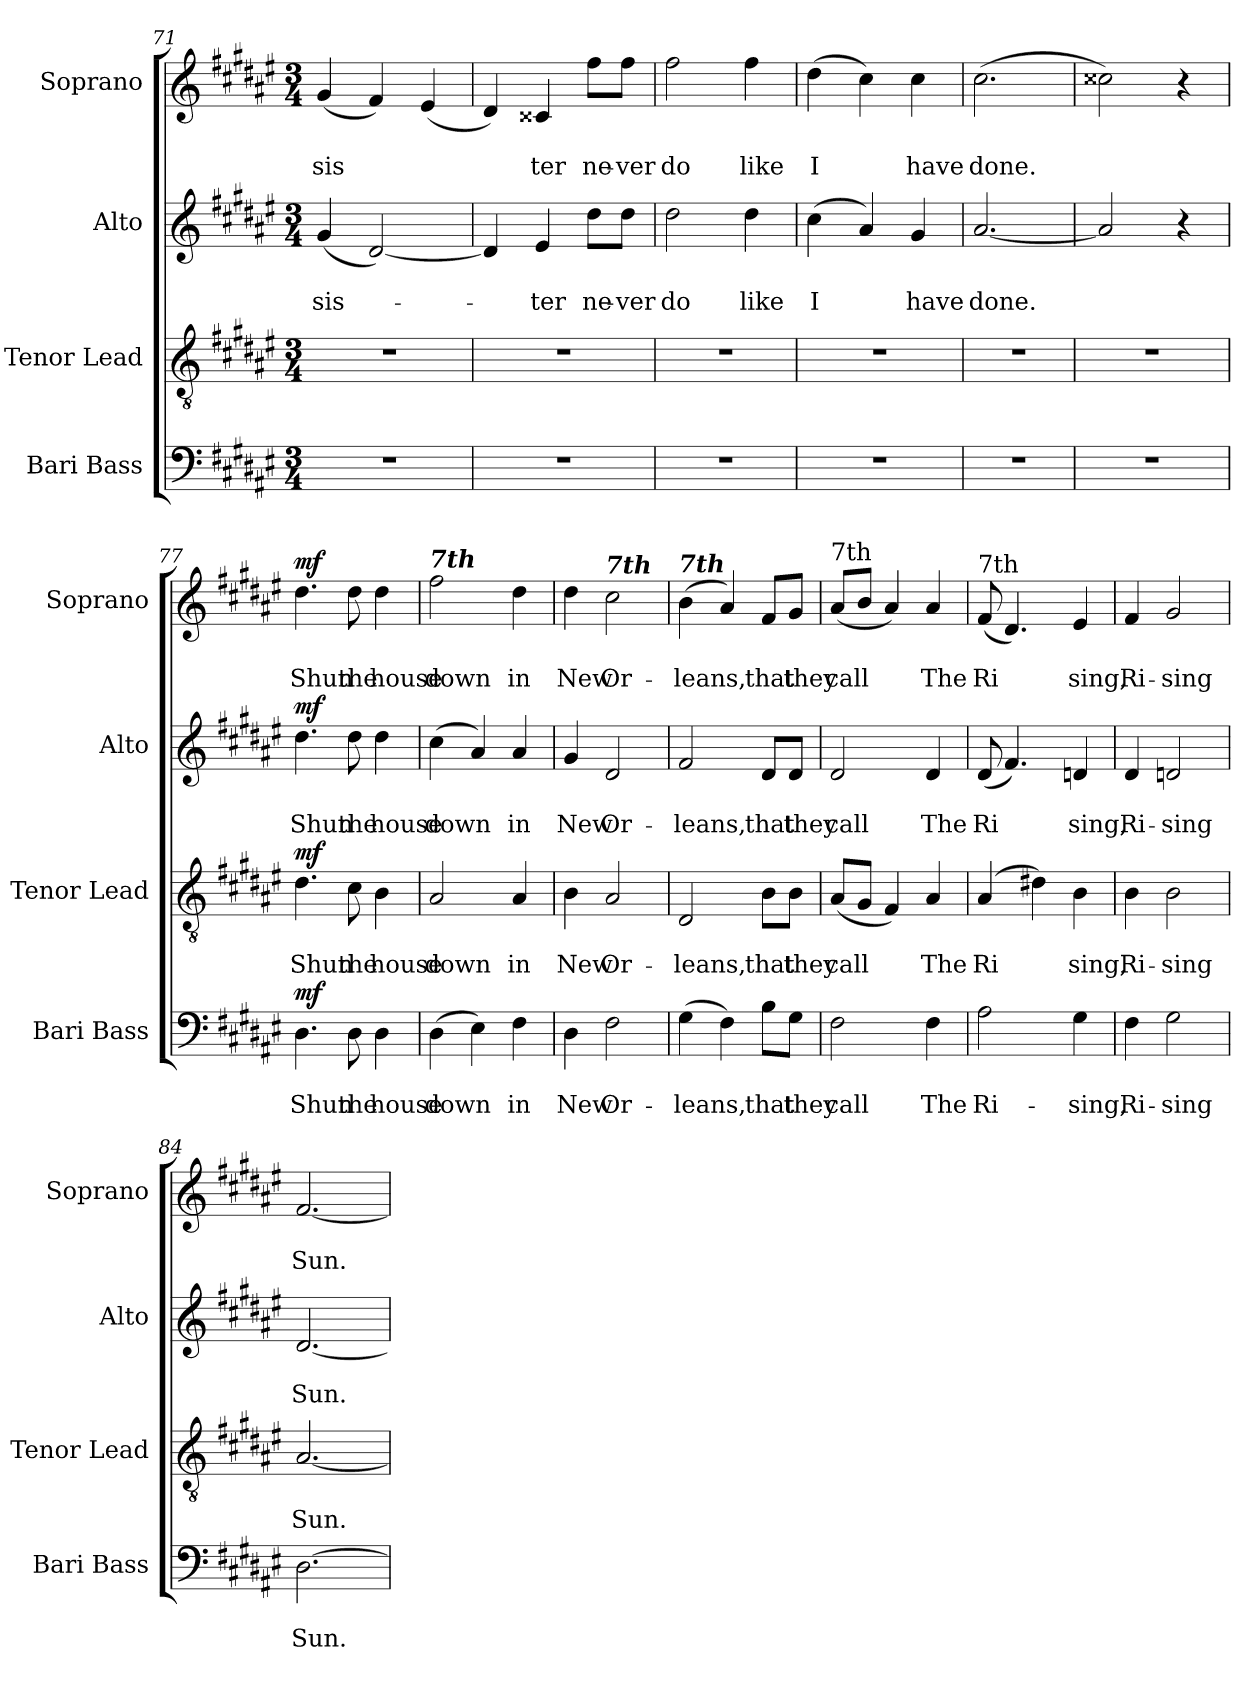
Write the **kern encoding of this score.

**kern	**text	**text	**dynam	**kern	**text	**text	**dynam	**kern	**text	**text	**dynam	**kern	**text	**text	**dynam
*part4	*part4	*part4	*part4	*part3	*part3	*part3	*part3	*part2	*part2	*part2	*part2	*part1	*part1	*part1	*part1
*staff4	*staff4	*staff4	*staff4	*staff3	*staff3	*staff3	*staff3	*staff2	*staff2	*staff2	*staff2	*staff1	*staff1	*staff1	*staff1
*I"Bari Bass	*	*	*	*I"Tenor Lead	*	*	*	*I"Alto	*	*	*	*I"Soprano	*	*	*
*I'Bari Bass	*	*	*	*I'Tenor  Lead	*	*	*	*I'Alto	*	*	*	*I'Soprano	*	*	*
*clefF4	*	*	*	*clefGv2	*	*	*	*clefG2	*	*	*	*clefG2	*	*	*
*k[f#c#g#d#a#e#]	*	*	*	*k[f#c#g#d#a#e#]	*	*	*	*k[f#c#g#d#a#e#]	*	*	*	*k[f#c#g#d#a#e#]	*	*	*
*M3/4	*	*	*	*M3/4	*	*	*	*M3/4	*	*	*	*M3/4	*	*	*
=71	=71	=71	=71	=71	=71	=71	=71	=71	=71	=71	=71	=71	=71	=71	=71
2.r	.	.	.	2.r	.	.	.	(4g#/	.	-sis-	.	(4g#/	.	-sis	.
.	.	.	.	.	.	.	.	[2d#/)	.	.	.	4f#/)	.	.	.
.	.	.	.	.	.	.	.	.	.	.	.	(4e#/	.	.	.
=72	=72	=72	=72	=72	=72	=72	=72	=72	=72	=72	=72	=72	=72	=72	=72
2.r	.	.	.	2.r	.	.	.	4d#/]	.	.	.	4d#/)	.	.	.
.	.	.	.	.	.	.	.	4e#/	.	ter	.	4c##X/	.	ter	.
.	.	.	.	.	.	.	.	8dd#\L	.	ne-	.	8ff#\L	.	ne-	.
.	.	.	.	.	.	.	.	8dd#\J	.	-ver	.	8ff#\J	.	-ver	.
=73	=73	=73	=73	=73	=73	=73	=73	=73	=73	=73	=73	=73	=73	=73	=73
2.r	.	.	.	2.r	.	.	.	2dd#\	.	do	.	2ff#\	.	do	.
.	.	.	.	.	.	.	.	4dd#\	.	like	.	4ff#\	.	like	.
=74	=74	=74	=74	=74	=74	=74	=74	=74	=74	=74	=74	=74	=74	=74	=74
2.r	.	.	.	2.r	.	.	.	(4cc#\	.	I	.	(4dd#\	.	I	.
.	.	.	.	.	.	.	.	4a#/)	.	.	.	4cc#\)	.	.	.
.	.	.	.	.	.	.	.	4g#/	.	have	.	4cc#\	.	have	.
=75	=75	=75	=75	=75	=75	=75	=75	=75	=75	=75	=75	=75	=75	=75	=75
2.r	.	.	.	2.r	.	.	.	[2.a#/	.	done.	.	(2.cc#\	.	done.	.
=76	=76	=76	=76	=76	=76	=76	=76	=76	=76	=76	=76	=76	=76	=76	=76
2.r	.	.	.	2.r	.	.	.	2a#/]	.	.	.	2cc##X\)	.	.	.
.	.	.	.	.	.	.	.	4r	.	.	.	4r	.	.	.
!!LO:PB:g=z
=77	=77	=77	=77	=77	=77	=77	=77	=77	=77	=77	=77	=77	=77	=77	=77
!	!	!	!LO:DY:a	!	!	!	!LO:DY:a	!	!	!	!LO:DY:a	!	!	!	!LO:DY:a
4.D#\	.	Shun	mf	4.d#\	.	Shun	mf	4.dd#\	.	Shun	mf	4.dd#\	.	Shun	mf
8D#\	.	the	.	8c#\	.	the	.	8dd#\	.	the	.	8dd#\	.	the	.
4D#\	.	house	.	4B\	.	house	.	4dd#\	.	house	.	4dd#\	.	house	.
=78	=78	=78	=78	=78	=78	=78	=78	=78	=78	=78	=78	=78	=78	=78	=78
!	!	!	!	!	!	!	!	!	!	!	!	!LO:TX:a:Bi:t=7th	!	!	!
(4D#\	.	down	.	2A#/	.	down	.	(4cc#\	.	down	.	2ff#\	.	down	.
4E#\)	.	.	.	.	.	.	.	4a#/)	.	.	.	.	.	.	.
4F#\	.	in	.	4A#/	.	in	.	4a#/	.	in	.	4dd#\	.	in	.
=79	=79	=79	=79	=79	=79	=79	=79	=79	=79	=79	=79	=79	=79	=79	=79
4D#\	.	New	.	4B\	.	New	.	4g#/	.	New	.	4dd#\	.	New	.
!	!	!	!	!	!	!	!	!	!	!	!	!LO:TX:a:Bi:t=7th	!	!	!
2F#\	.	Or-	.	2A#/	.	Or-	.	2d#/	.	Or-	.	2cc#\	.	Or-	.
=80	=80	=80	=80	=80	=80	=80	=80	=80	=80	=80	=80	=80	=80	=80	=80
!	!	!	!	!	!	!	!	!	!	!	!	!LO:TX:a:Bi:t=7th	!	!	!
(4G#\	.	-leans,	.	2D#/	.	-leans,	.	2f#/	.	-leans,	.	(4b\	.	-leans,	.
4F#\)	.	.	.	.	.	.	.	.	.	.	.	4a#/)	.	.	.
8B\L	.	that	.	8B\L	.	that	.	8d#/L	.	that	.	8f#/L	.	that	.
8G#\J	.	they	.	8B\J	.	they	.	8d#/J	.	they	.	8g#/J	.	they	.
=81	=81	=81	=81	=81	=81	=81	=81	=81	=81	=81	=81	=81	=81	=81	=81
!	!	!	!	!	!	!	!	!	!	!	!	!LO:TX:a:t=7th	!	!	!
2F#\	.	call	.	(8A#/L	.	call	.	2d#/	.	call	.	(8a#/L	.	call	.
.	.	.	.	8G#/J	.	.	.	.	.	.	.	8b/J	.	.	.
.	.	.	.	4F#/)	.	.	.	.	.	.	.	4a#/)	.	.	.
4F#\	.	The	.	4A#/	.	The	.	4d#/	.	The	.	4a#/	.	The	.
=82	=82	=82	=82	=82	=82	=82	=82	=82	=82	=82	=82	=82	=82	=82	=82
!	!	!	!	!	!	!	!	!	!	!	!	!LO:TX:a:t=7th	!	!	!
2A#\	.	Ri-	.	(4A#/	.	Ri	.	(8d#/	.	Ri	.	(8f#/	.	Ri	.
.	.	.	.	.	.	.	.	4.f#/)	.	.	.	4.d#/)	.	.	.
.	.	.	.	4d#X\)	.	.	.	.	.	.	.	.	.	.	.
4G#\	.	-sing,	.	4B\	.	sing,	.	4dn/	.	sing,	.	4e#/	.	sing,	.
=83	=83	=83	=83	=83	=83	=83	=83	=83	=83	=83	=83	=83	=83	=83	=83
4F#\	.	Ri-	.	4B\	.	Ri-	.	4d#i/	.	Ri-	.	4f#/	.	Ri-	.
2G#\	.	-sing	.	2B\	.	-sing	.	2dn/	.	-sing	.	2g#/	.	-sing	.
=84	=84	=84	=84	=84	=84	=84	=84	=84	=84	=84	=84	=84	=84	=84	=84
[2.D#i\	.	Sun.	.	[2.A#/	.	Sun.	.	[2.d#i/	.	-Sun.	.	[2.f#/	.	Sun.	.
=	=	=	=	=	=	=	=	=	=	=	=	=	=	=	=
*-	*-	*-	*-	*-	*-	*-	*-	*-	*-	*-	*-	*-	*-	*-	*-
